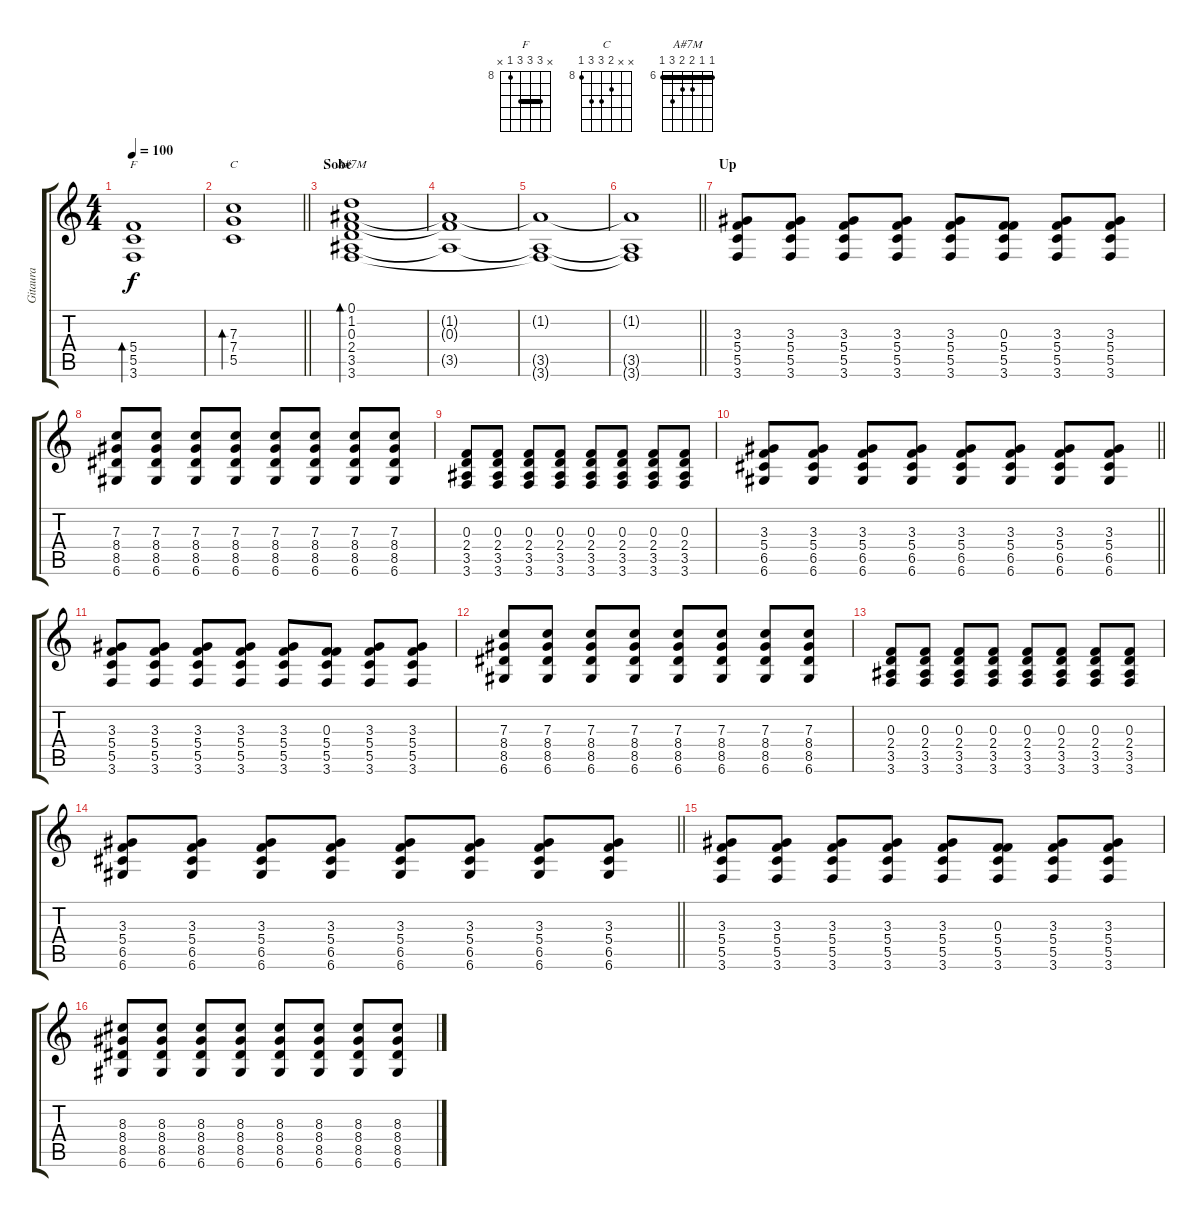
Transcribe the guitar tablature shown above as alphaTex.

\track ("Gitaura" "Gitaura") {instrument electricguitarjazz}
\staff {score tabs}
\tuning (D4 A3 F3 C3 G2 D2) {hide}
\chord ("F" x 10 10 10 8 x) {firstfret 8 barre 10}
\chord ("C" x x 9 10 10 8) {firstfret 8}
\chord ("A#7M" 6 6 7 7 8 6) {firstfret 6 barre 6}
\ts (4 4)
\tempo 100
\clef g2
\ks c
(5.4 5.5 3.6).1{bd 60 ch "F" dy f} |
\barLineRight lightlight
(7.3 7.4 5.5).1{bd 60 ch "C"} |
\section ("" "Sobe")
(0.1 1.2 0.3 2.4 3.5 3.6).1{bd 60 ch "A#7M"} |
(1.2{t} 0.3{t} 3.5{t}).1 |
(1.2{t} 3.5{t} 3.6{t}).1 |
\barLineRight lightlight
(1.2{t} 3.5{t} 3.6{t}).1 |
\section ("" "Up")
(3.3 5.4 5.5 3.6).8 (3.3 5.4 5.5 3.6).8 (3.3 5.4 5.5 3.6).8 (3.3 5.4 5.5 3.6).8 (3.3 5.4 5.5 3.6).8 (0.3 5.4 5.5 3.6).8 (3.3 5.4 5.5 3.6).8 (3.3 5.4 5.5 3.6).8 |
(7.3 8.4 8.5 6.6).8 (7.3 8.4 8.5 6.6).8 (7.3 8.4 8.5 6.6).8 (7.3 8.4 8.5 6.6).8 (7.3 8.4 8.5 6.6).8 (7.3 8.4 8.5 6.6).8 (7.3 8.4 8.5 6.6).8 (7.3 8.4 8.5 6.6).8 |
(0.3 2.4 3.5 3.6).8 (0.3 2.4 3.5 3.6).8 (0.3 2.4 3.5 3.6).8 (0.3 2.4 3.5 3.6).8 (0.3 2.4 3.5 3.6).8 (0.3 2.4 3.5 3.6).8 (0.3 2.4 3.5 3.6).8 (0.3 2.4 3.5 3.6).8 |
\barLineRight lightlight
(3.3 5.4 6.5 6.6).8 (3.3 5.4 6.5 6.6).8 (3.3 5.4 6.5 6.6).8 (3.3 5.4 6.5 6.6).8 (3.3 5.4 6.5 6.6).8 (3.3 5.4 6.5 6.6).8 (3.3 5.4 6.5 6.6).8 (3.3 5.4 6.5 6.6).8 |
(3.3 5.4 5.5 3.6).8 (3.3 5.4 5.5 3.6).8 (3.3 5.4 5.5 3.6).8 (3.3 5.4 5.5 3.6).8 (3.3 5.4 5.5 3.6).8 (0.3 5.4 5.5 3.6).8 (3.3 5.4 5.5 3.6).8 (3.3 5.4 5.5 3.6).8 |
(7.3 8.4 8.5 6.6).8 (7.3 8.4 8.5 6.6).8 (7.3 8.4 8.5 6.6).8 (7.3 8.4 8.5 6.6).8 (7.3 8.4 8.5 6.6).8 (7.3 8.4 8.5 6.6).8 (7.3 8.4 8.5 6.6).8 (7.3 8.4 8.5 6.6).8 |
(0.3 2.4 3.5 3.6).8 (0.3 2.4 3.5 3.6).8 (0.3 2.4 3.5 3.6).8 (0.3 2.4 3.5 3.6).8 (0.3 2.4 3.5 3.6).8 (0.3 2.4 3.5 3.6).8 (0.3 2.4 3.5 3.6).8 (0.3 2.4 3.5 3.6).8 |
\barLineRight lightlight
(3.3 5.4 6.5 6.6).8 (3.3 5.4 6.5 6.6).8 (3.3 5.4 6.5 6.6).8 (3.3 5.4 6.5 6.6).8 (3.3 5.4 6.5 6.6).8 (3.3 5.4 6.5 6.6).8 (3.3 5.4 6.5 6.6).8 (3.3 5.4 6.5 6.6).8 |
(3.3 5.4 5.5 3.6).8 (3.3 5.4 5.5 3.6).8 (3.3 5.4 5.5 3.6).8 (3.3 5.4 5.5 3.6).8 (3.3 5.4 5.5 3.6).8 (0.3 5.4 5.5 3.6).8 (3.3 5.4 5.5 3.6).8 (3.3 5.4 5.5 3.6).8 |
(8.3 8.4 8.5 6.6).8 (8.3 8.4 8.5 6.6).8 (8.3 8.4 8.5 6.6).8 (8.3 8.4 8.5 6.6).8 (8.3 8.4 8.5 6.6).8 (8.3 8.4 8.5 6.6).8 (8.3 8.4 8.5 6.6).8 (8.3 8.4 8.5 6.6).8
